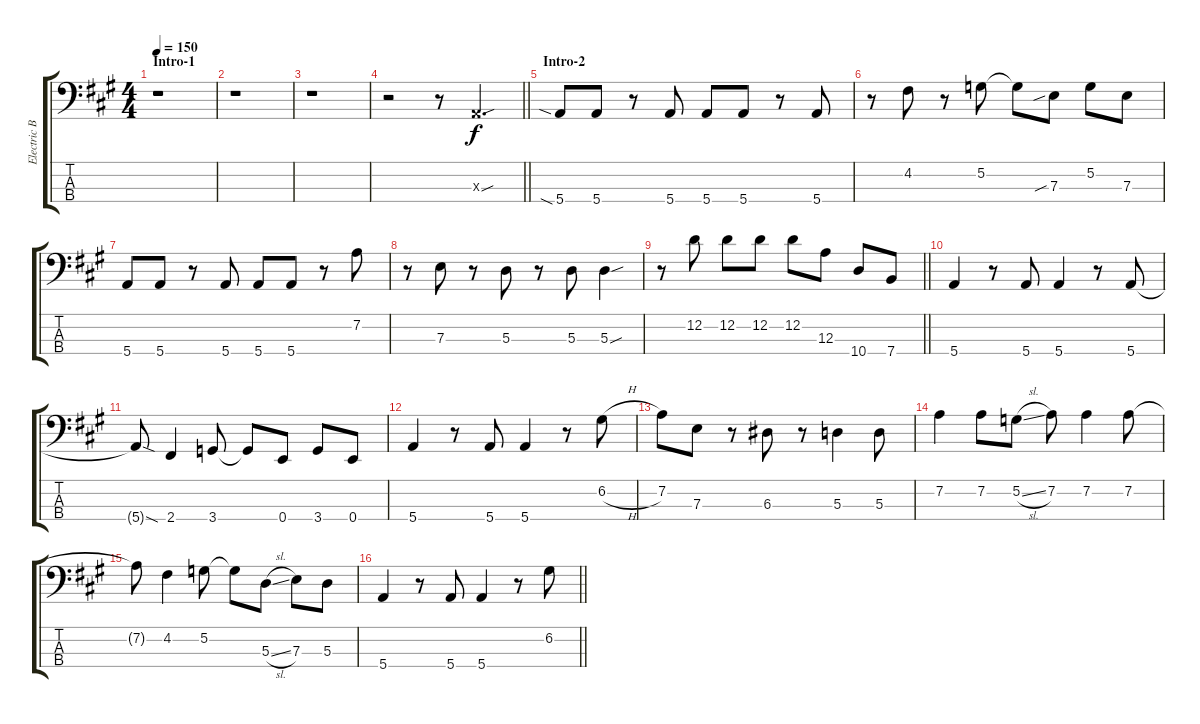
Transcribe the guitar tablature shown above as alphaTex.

\track ("Electric Bass" "Electric B") {instrument electricbassfinger}
\staff {score tabs}
\tuning (G2 D2 A1 E1) {hide}
\ts (4 4)
\section ("" "Intro-1")
\tempo 150
\clef f4
\ks a
r.1{dy f instrument electricbassfinger} |
r.1 |
r.1 |
\barLineRight lightlight
r.2 r.8 0.3{sou x}.4{d} |
\section ("" "Intro-2")
5.4{sia}.8 5.4.8 r.8 5.4.8 5.4.8 5.4.8 r.8 5.4.8 |
r.8 4.2.8 r.8 5.2.8 5.2{t}.8 7.3{sib}.8 5.2.8 7.3.8 |
5.4.8 5.4.8 r.8 5.4.8 5.4.8 5.4.8 r.8 7.2.8 |
r.8 7.3.8 r.8 5.3.8 r.8 5.3.8 5.3{sou}.4 |
\barLineRight lightlight
r.8 12.2.8 12.2.8 12.2.8 12.2.8 12.3.8 10.4.8 7.4.8 |
\section ("" "")
5.4.4 r.8 5.4.8 5.4.4 r.8 5.4.8 |
5.4{sod t}.8 2.4.4 3.4.8 3.4{t}.8 0.4.8 3.4.8 0.4.8 |
5.4.4 r.8 5.4.8 5.4.4 r.8 6.2{h}.8 |
7.2.8 7.3.8 r.8 6.3.8 r.8 5.3.4 5.3.8 |
7.2.4 7.2.8 5.2{sl}.8 7.2.8 7.2.4 7.2.8 |
7.2{t}.8 4.2.4 5.2.8 5.2{t}.8 5.3{sl}.8 7.3.8 5.3.8 |
\barLineRight lightlight
5.4.4 r.8 5.4.8 5.4.4 r.8 6.2{h}.8
